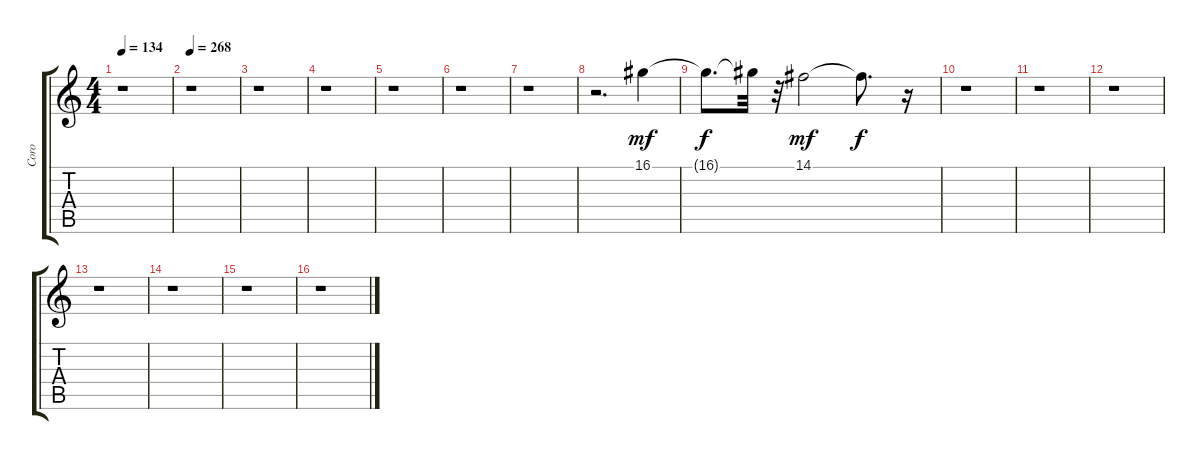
\track ("Coro" "Coro") {instrument brasssection}
\staff {score tabs}
\tuning (E4 B3 G3 D3 A2 E2) {hide}
\ts (4 4)
\tempo 134
\clef g2
\ks c
r.1{dy f} |
\tempo 268
r.1 |
r.1 |
r.1 |
r.1 |
r.1 |
r.1 |
r.2{d} 16.1.4{dy mf} |
16.1{t}.8{d dy f} 16.1{t}.32 r.32 14.1.2{dy mf} 14.1{t}.8{d dy f} r.16 |
r.1 |
r.1 |
r.1 |
r.1 |
r.1 |
r.1 |
r.1
